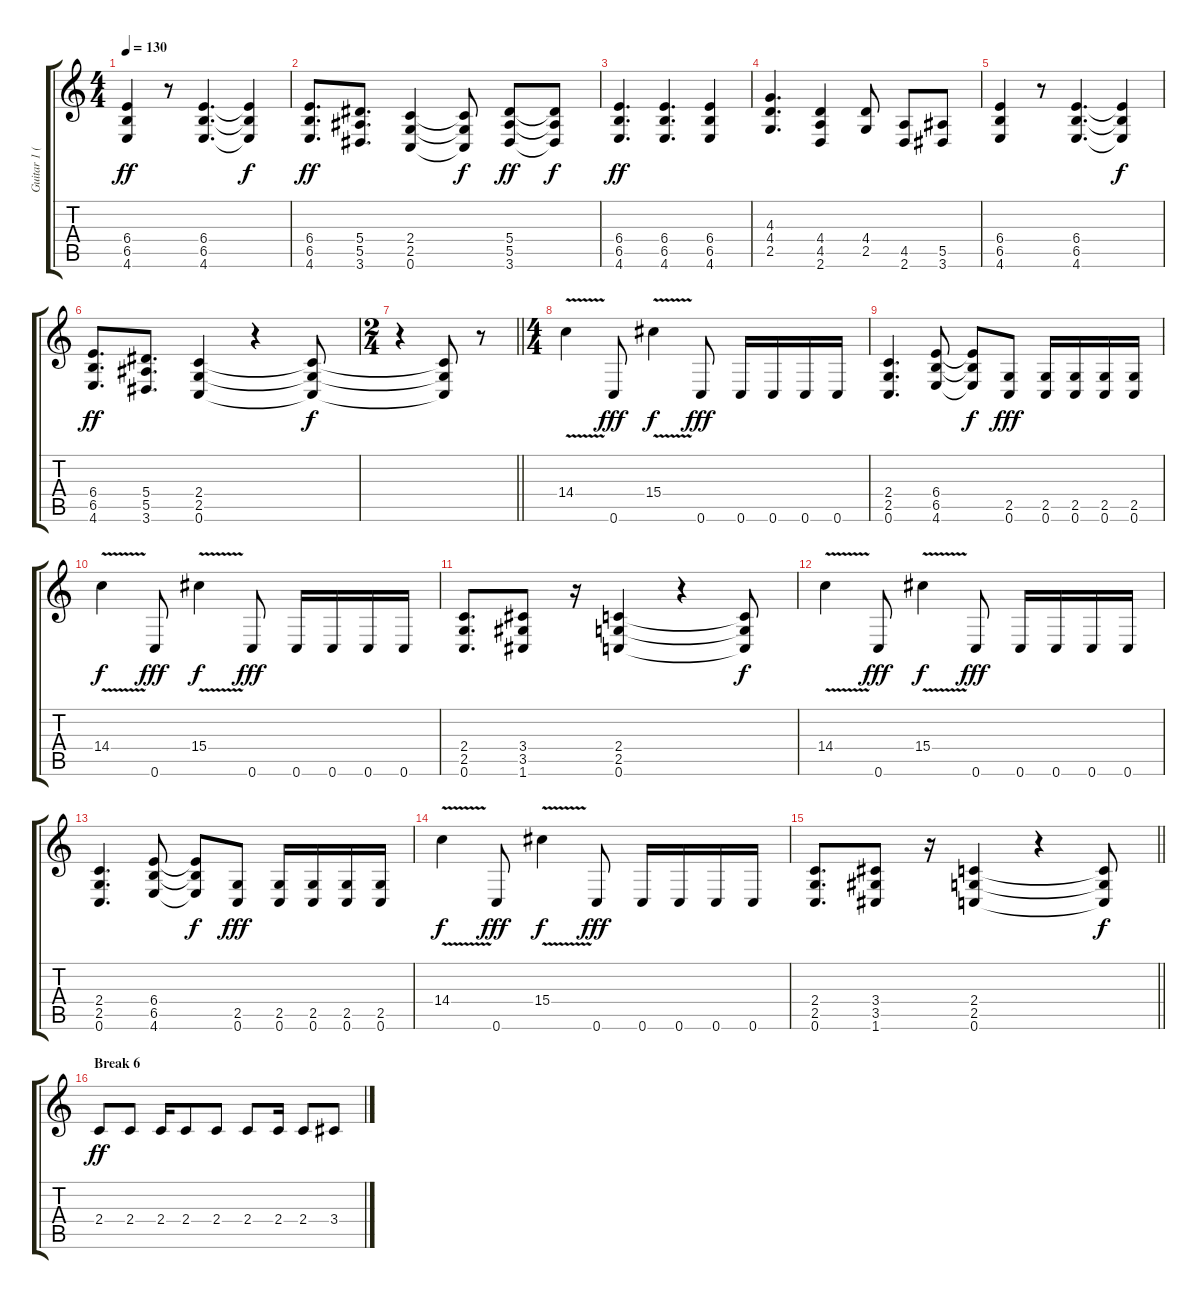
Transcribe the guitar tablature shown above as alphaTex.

\track ("Guitar 1 (Steph)" "Guitar 1 (") {instrument overdrivenguitar}
\staff {score tabs}
\tuning (C4 G3 Eb3 Bb2 F2 C2) {hide}
\ts (4 4)
\tempo 130
\clef g2
\ks c
(6.4 6.5 4.6).4{dy ff} r.8 (6.4 6.5 4.6).4{d} (6.4{t} 6.5{t} 4.6{t}).4{dy f} |
(6.4 6.5 4.6).8{d dy ff} (5.4 5.5 3.6).8{d} (2.4 2.5 0.6).4 (2.4{t} 2.5{t} 0.6{t}).8{dy f} (5.4 5.5 3.6).8{dy ff} (5.4{t} 5.5{t} 3.6{t}).8{dy f} |
(6.4 6.5 4.6).4{d dy ff} (6.4 6.5 4.6).4{d} (6.4 6.5 4.6).4 |
(4.3 4.4 2.5).4{d} (4.4 4.5 2.6).4 (4.4 2.5).8 (4.5 2.6).8 (5.5 3.6).8 |
(6.4 6.5 4.6).4 r.8 (6.4 6.5 4.6).4{d} (6.4{t} 6.5{t} 4.6{t}).4{dy f} |
(6.4 6.5 4.6).8{d dy ff} (5.4 5.5 3.6).8{d} (2.4 2.5 0.6).4 r.4 (2.4{t} 2.5{t} 0.6{t}).8{dy f} |
\ts (2 4)
\barLineRight lightlight
r.4 (2.4{t} 2.5{t} 0.6{t}).8 r.8 |
\ts (4 4)
14.4{v}.4 0.6.8{dy fff} 15.4{v}.4{dy f} 0.6.8{dy fff} 0.6.16 0.6.16 0.6.16 0.6.16 |
(2.4 2.5 0.6).4{d} (6.4 6.5 4.6).8 (6.4{t} 6.5{t} 4.6{t}).8{dy f} (2.5 0.6).8{dy fff} (2.5 0.6).16 (2.5 0.6).16 (2.5 0.6).16 (2.5 0.6).16 |
14.4{v}.4{dy f} 0.6.8{dy fff} 15.4{v}.4{dy f} 0.6.8{dy fff} 0.6.16 0.6.16 0.6.16 0.6.16 |
(2.4 2.5 0.6).8{d} (3.4 3.5 1.6).8 r.16 (2.4 2.5 0.6).4 r.4 (2.4{t} 2.5{t} 0.6{t}).8{dy f} |
14.4{v}.4 0.6.8{dy fff} 15.4{v}.4{dy f} 0.6.8{dy fff} 0.6.16 0.6.16 0.6.16 0.6.16 |
(2.4 2.5 0.6).4{d} (6.4 6.5 4.6).8 (6.4{t} 6.5{t} 4.6{t}).8{dy f} (2.5 0.6).8{dy fff} (2.5 0.6).16 (2.5 0.6).16 (2.5 0.6).16 (2.5 0.6).16 |
14.4{v}.4{dy f} 0.6.8{dy fff} 15.4{v}.4{dy f} 0.6.8{dy fff} 0.6.16 0.6.16 0.6.16 0.6.16 |
\barLineRight lightlight
(2.4 2.5 0.6).8{d} (3.4 3.5 1.6).8 r.16 (2.4 2.5 0.6).4 r.4 (2.4{t} 2.5{t} 0.6{t}).8{dy f} |
\section ("" "Break 6")
2.4.8{dy ff volume 10 instrument distortionguitar} 2.4.8 2.4.16 2.4.8 2.4.8 2.4.8 2.4.16 2.4.8 3.4.8
